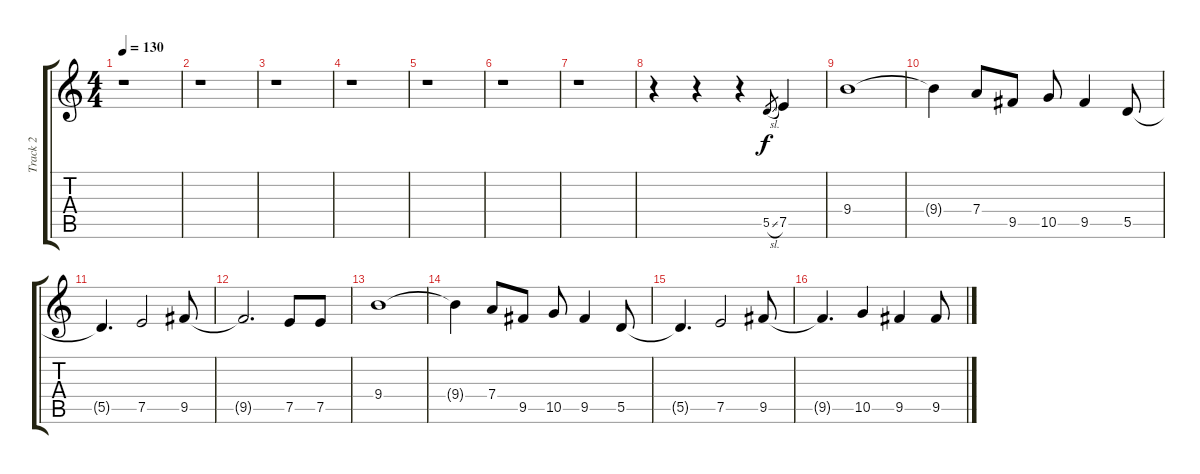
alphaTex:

\track ("Track 2" "Track 2") {instrument overdrivenguitar}
\staff {score tabs}
\tuning (E4 B3 G3 D3 A2 E2) {hide}
\ts (4 4)
\tempo 130
\clef g2
\ks c
r.1{dy f} |
r.1 |
r.1 |
r.1 |
r.1 |
r.1 |
r.1 |
r.4 r.4 r.4 5.5{sl}.8{gr} 7.5.4 |
9.4.1 |
9.4{t}.4 7.4.8 9.5.8 10.5.8 9.5.4 5.5.8 |
5.5{t}.4{d} 7.5.2 9.5.8 |
9.5{t}.2{d} 7.5.8 7.5.8 |
9.4.1 |
9.4{t}.4 7.4.8 9.5.8 10.5.8 9.5.4 5.5.8 |
5.5{t}.4{d} 7.5.2 9.5.8 |
9.5{t}.4{d} 10.5.4 9.5.4 9.5.8
